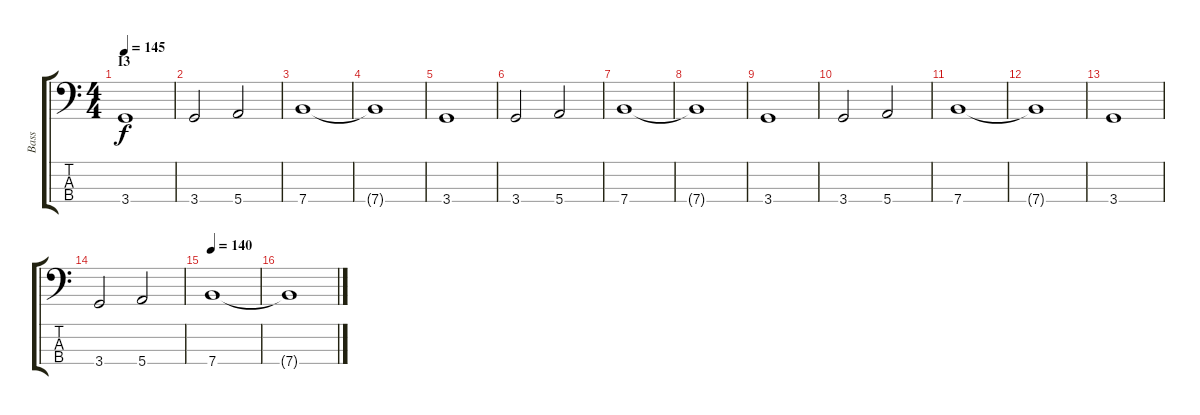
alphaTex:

\track ("Bass" "Bass") {instrument electricbassfinger}
\staff {score tabs}
\tuning (G2 D2 A1 E1) {hide}
\ts (4 4)
\section ("" "I3")
\tempo 145
\clef f4
\ks c
3.4.1{dy f} |
3.4.2 5.4.2 |
7.4.1 |
7.4{t}.1 |
3.4.1 |
3.4.2 5.4.2 |
7.4.1 |
7.4{t}.1 |
3.4.1 |
3.4.2 5.4.2 |
7.4.1 |
7.4{t}.1 |
3.4.1 |
3.4.2 5.4.2 |
\tempo 140
7.4.1 |
7.4{t}.1
